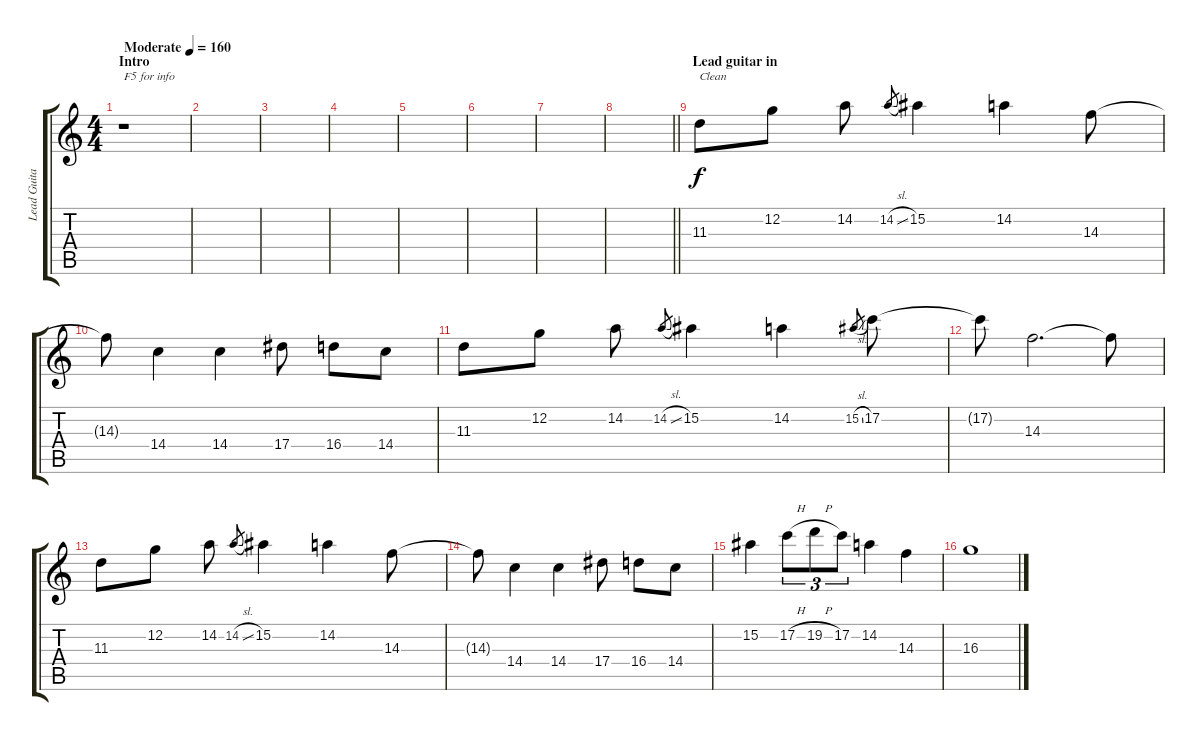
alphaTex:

\track ("Lead Guitar" "Lead Guita") {instrument distortionguitar}
\staff {score tabs}
\tuning (C4 G3 Eb3 Bb2 F2 C2) {hide}
\ts (4 4)
\section ("" "Intro")
\tempo (160 "Moderate")
\tempo 90
\tempo (160 "Moderate")
\clef g2
\ks c
r.1{txt "F5 for info" dy f instrument distortionguitar} |
|
|
|
|
|
|
\barLineRight lightlight
|
\section ("" "Lead guitar in")
11.3.8{txt "Clean" instrument electricguitarclean} 12.2.8 14.2.8 14.2{sl}.8{gr} 15.2.4 14.2.4 14.3.8 |
14.3{t}.8 14.4.4 14.4.4 17.4.8 16.4.8 14.4.8 |
11.3.8 12.2.8 14.2.8 14.2{sl}.8{gr} 15.2.4 14.2.4 15.2{sl}.8{gr} 17.2.8 |
17.2{t}.8 14.3.2{d} 14.3{t}.8 |
11.3.8 12.2.8 14.2.8 14.2{sl}.8{gr} 15.2.4 14.2.4 14.3.8 |
14.3{t}.8 14.4.4 14.4.4 17.4.8 16.4.8 14.4.8 |
15.2.4 17.2{h}.8{tu (3 2)} 19.2{h}.8{tu (3 2)} 17.2.8{tu (3 2)} 14.2.4 14.3.4 |
16.3.1
